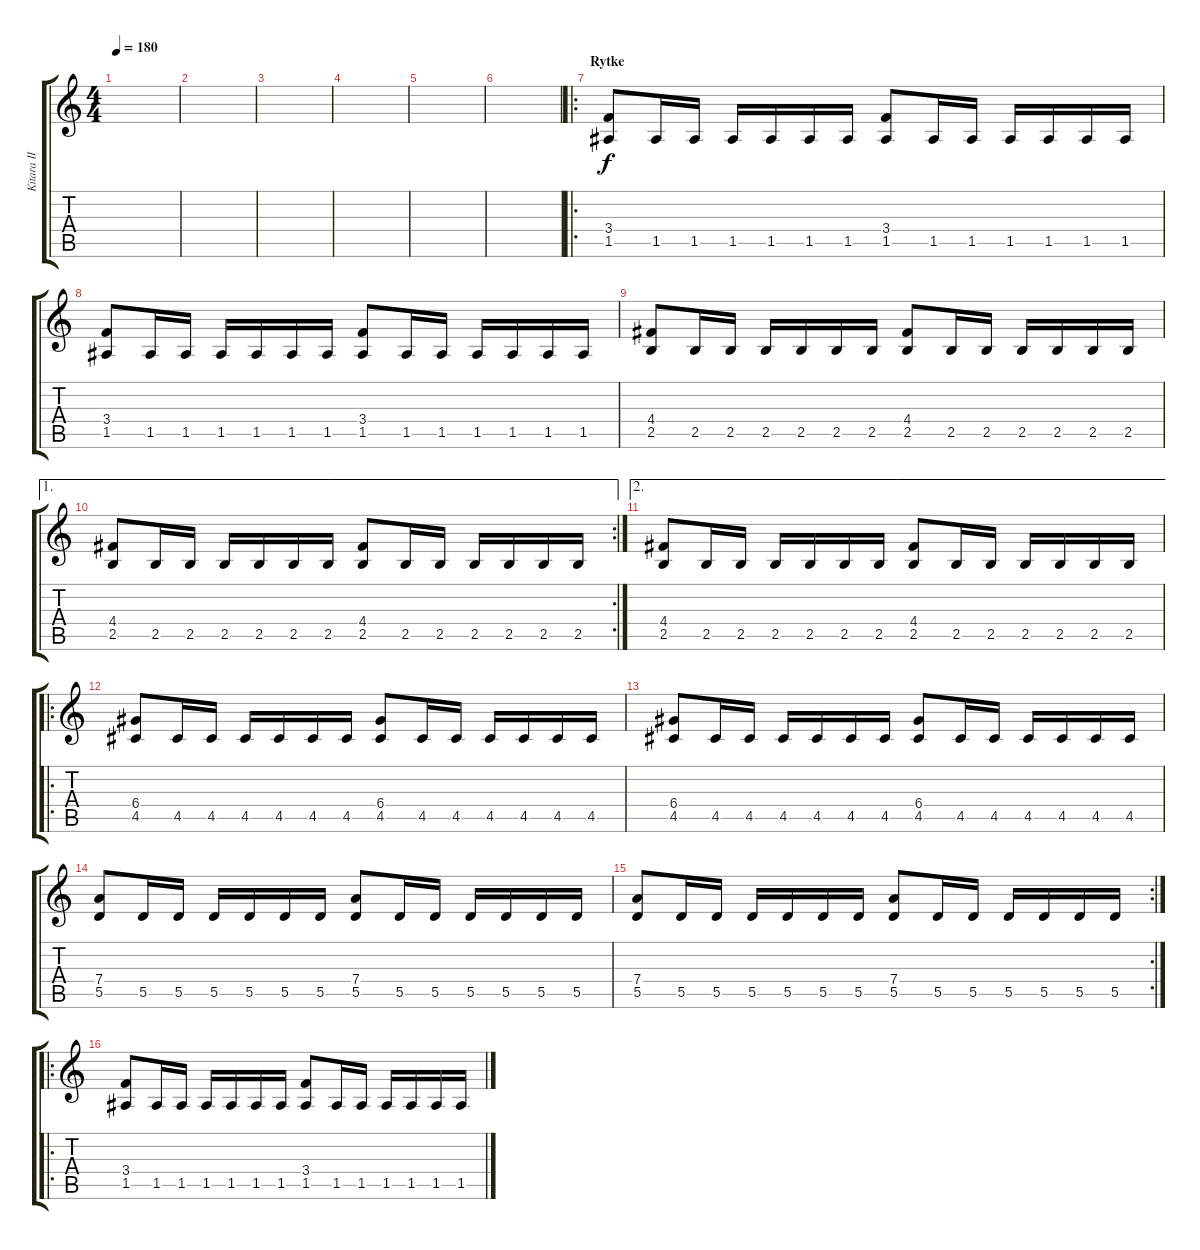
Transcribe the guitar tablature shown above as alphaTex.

\track ("Kitara II" "Kitara II") {instrument distortionguitar}
\staff {score tabs}
\tuning (E4 B3 G3 D3 A2 E2) {hide}
\ts (4 4)
\tempo 180
\clef g2
\ks c
|
|
|
|
|
|
\ro
\section ("" "Rytke")
(3.4 1.5).8 1.5.16 1.5.16 1.5.16 1.5.16 1.5.16 1.5.16 (3.4 1.5).8 1.5.16 1.5.16 1.5.16 1.5.16 1.5.16 1.5.16 |
(3.4 1.5).8 1.5.16 1.5.16 1.5.16 1.5.16 1.5.16 1.5.16 (3.4 1.5).8 1.5.16 1.5.16 1.5.16 1.5.16 1.5.16 1.5.16 |
(4.4 2.5).8 2.5.16 2.5.16 2.5.16 2.5.16 2.5.16 2.5.16 (4.4 2.5).8 2.5.16 2.5.16 2.5.16 2.5.16 2.5.16 2.5.16 |
\ae 1
\rc 2
(4.4 2.5).8 2.5.16 2.5.16 2.5.16 2.5.16 2.5.16 2.5.16 (4.4 2.5).8 2.5.16 2.5.16 2.5.16 2.5.16 2.5.16 2.5.16 |
\ae 2
(4.4 2.5).8 2.5.16 2.5.16 2.5.16 2.5.16 2.5.16 2.5.16 (4.4 2.5).8 2.5.16 2.5.16 2.5.16 2.5.16 2.5.16 2.5.16 |
\ro
(6.4 4.5).8 4.5.16 4.5.16 4.5.16 4.5.16 4.5.16 4.5.16 (6.4 4.5).8 4.5.16 4.5.16 4.5.16 4.5.16 4.5.16 4.5.16 |
(6.4 4.5).8 4.5.16 4.5.16 4.5.16 4.5.16 4.5.16 4.5.16 (6.4 4.5).8 4.5.16 4.5.16 4.5.16 4.5.16 4.5.16 4.5.16 |
(7.4 5.5).8 5.5.16 5.5.16 5.5.16 5.5.16 5.5.16 5.5.16 (7.4 5.5).8 5.5.16 5.5.16 5.5.16 5.5.16 5.5.16 5.5.16 |
\rc 2
(7.4 5.5).8 5.5.16 5.5.16 5.5.16 5.5.16 5.5.16 5.5.16 (7.4 5.5).8 5.5.16 5.5.16 5.5.16 5.5.16 5.5.16 5.5.16 |
\ro
(3.4 1.5).8 1.5.16 1.5.16 1.5.16 1.5.16 1.5.16 1.5.16 (3.4 1.5).8 1.5.16 1.5.16 1.5.16 1.5.16 1.5.16 1.5.16
